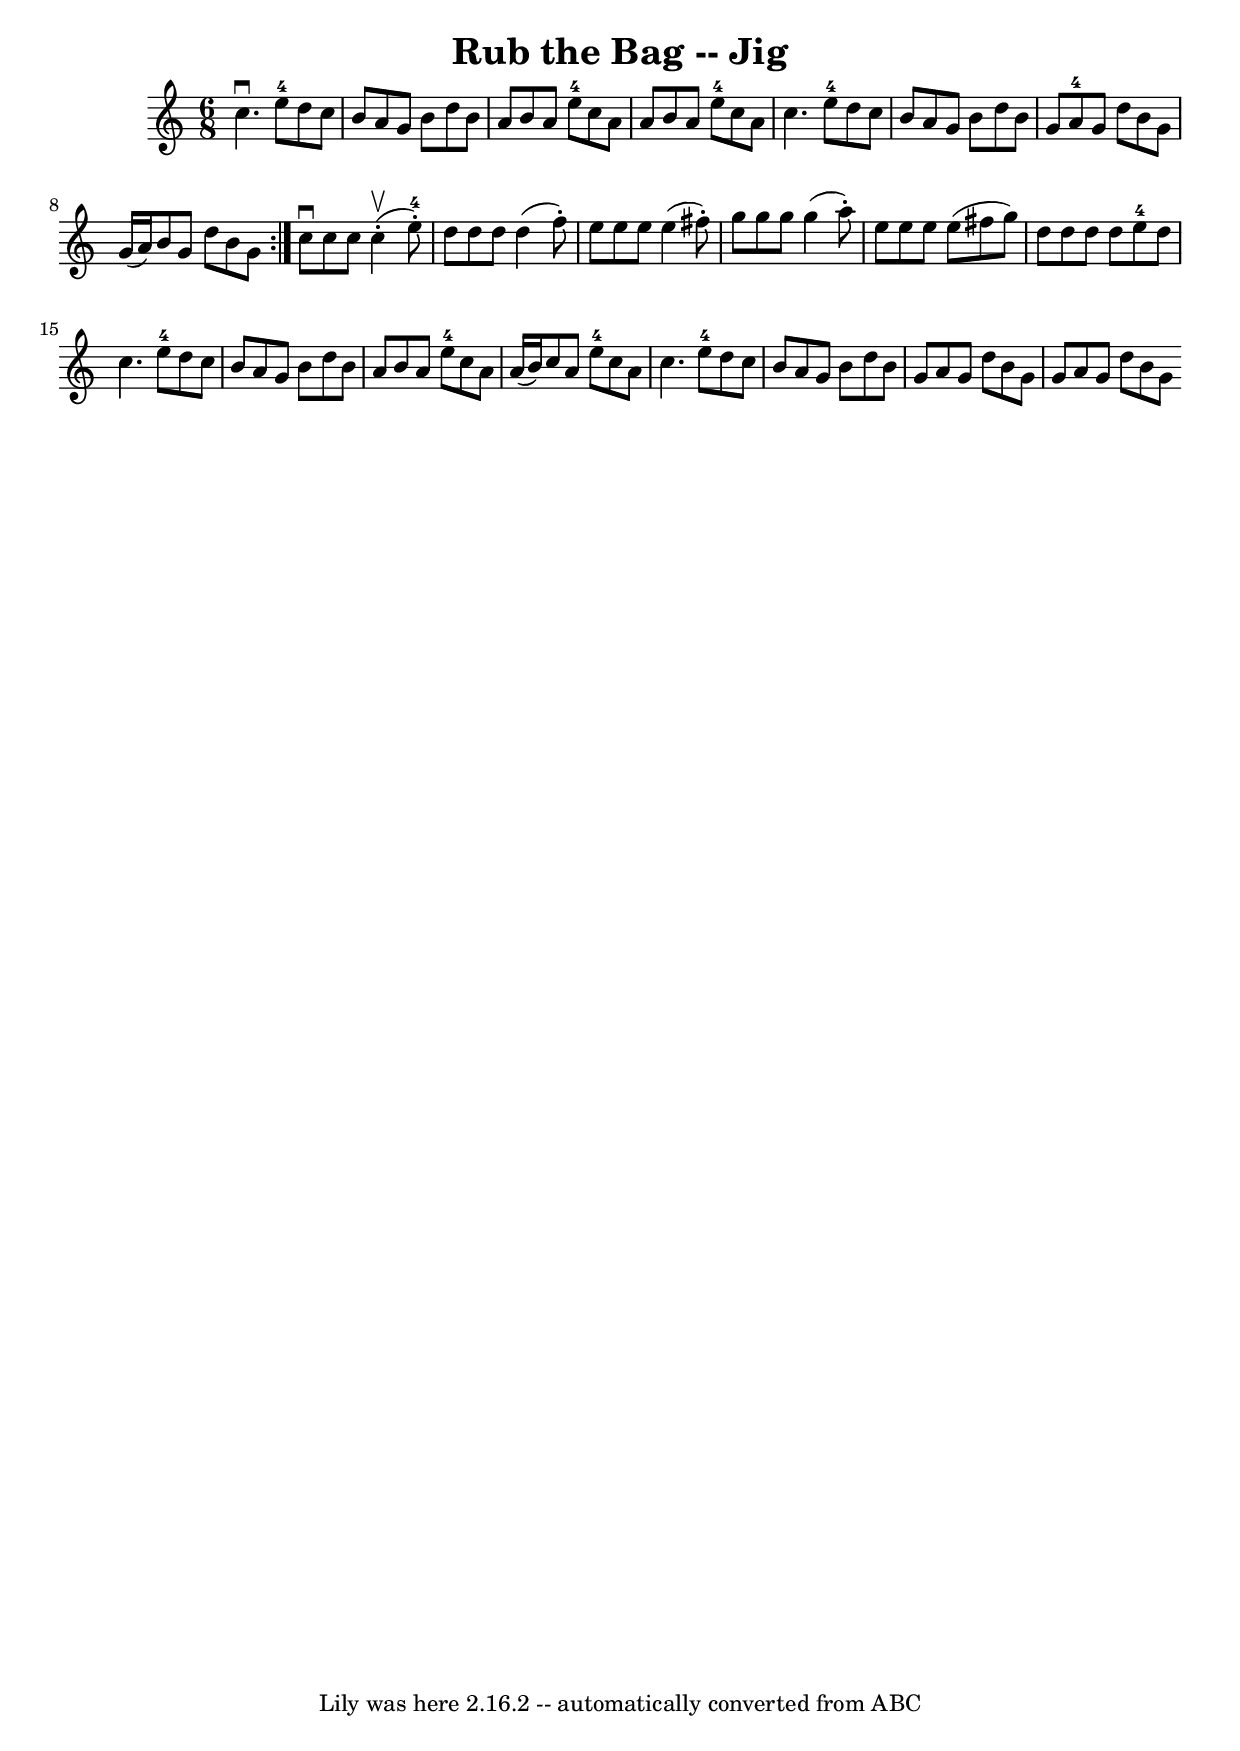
\version "2.16.2"
\include "Mammoth.ily"
\header {
  %% book = "Ryan's Mammoth Collection"
 crossRefNumber = "1"
 footnotes = "\\\\There are 14 bars in the last part (two missing?)"
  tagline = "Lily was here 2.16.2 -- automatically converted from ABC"
  title = "Rub the Bag -- Jig"

}
voicedefault =  {



  \repeat volta 2 {

    \time 6/8 
    \key a \minor c''4.^\downbow e''8-4 d''8 c''8    |
 b'8 a'8 g'8 b'8 d''8 b'8  |
 a'8 b'8 a'8 e''8-4 c''8 a'8   |
 a'8 b'8 a'8 e''8-4 c''8 a'8   |
 c''4. e''8-4 d''8 c''8  |
 b'8 a'8 g'8 b'8 d''8 b'8   |
 g'8 a'8-4 g'8 d''8 b'8 g'8   |
 g'16 (a'16) b'8 g'8 d''8 b'8 g'8  
  } c''8^\downbow c''8 c''8 c''4^\upbow(-. e''8-4-.)  |
 d''8 d''8 d''8 d''4 (f''8-.)  |
 e''8 e''8 e''8 e''4 (fs''8-.)  |
 g''8 g''8 g''8 g''4 (a''8-.)  |
 e''8 e''8 e''8 e''8 (fs''8 g''8) |
 d''8 d''8 d''8 d''8 e''8-4 d''8   |
 c''4. e''8-4 d''8 c''8  |
 b'8 a'8 g'8 b'8 d''8 b'8   |
 a'8 b'8 a'8 e''8-4 c''8 a'8  |
 a'16 ( b'16) c''8 a'8 e''8-4 c''8 a'8   |
 c''4. e''8-4 d''8 c''8   |
 b'8 a'8 g'8 b'8 d''8 b'8   |
 g'8 a'8 g'8 d''8 b'8 g'8  |
 g'8 a'8 g'8 d''8 b'8 g'8  \bar " |."   

}

\score{
  <<

    \context Staff="default"
    {
      \voicedefault 
      
    }

  >>
  \layout {
    
  }
  \midi {
  }

}
